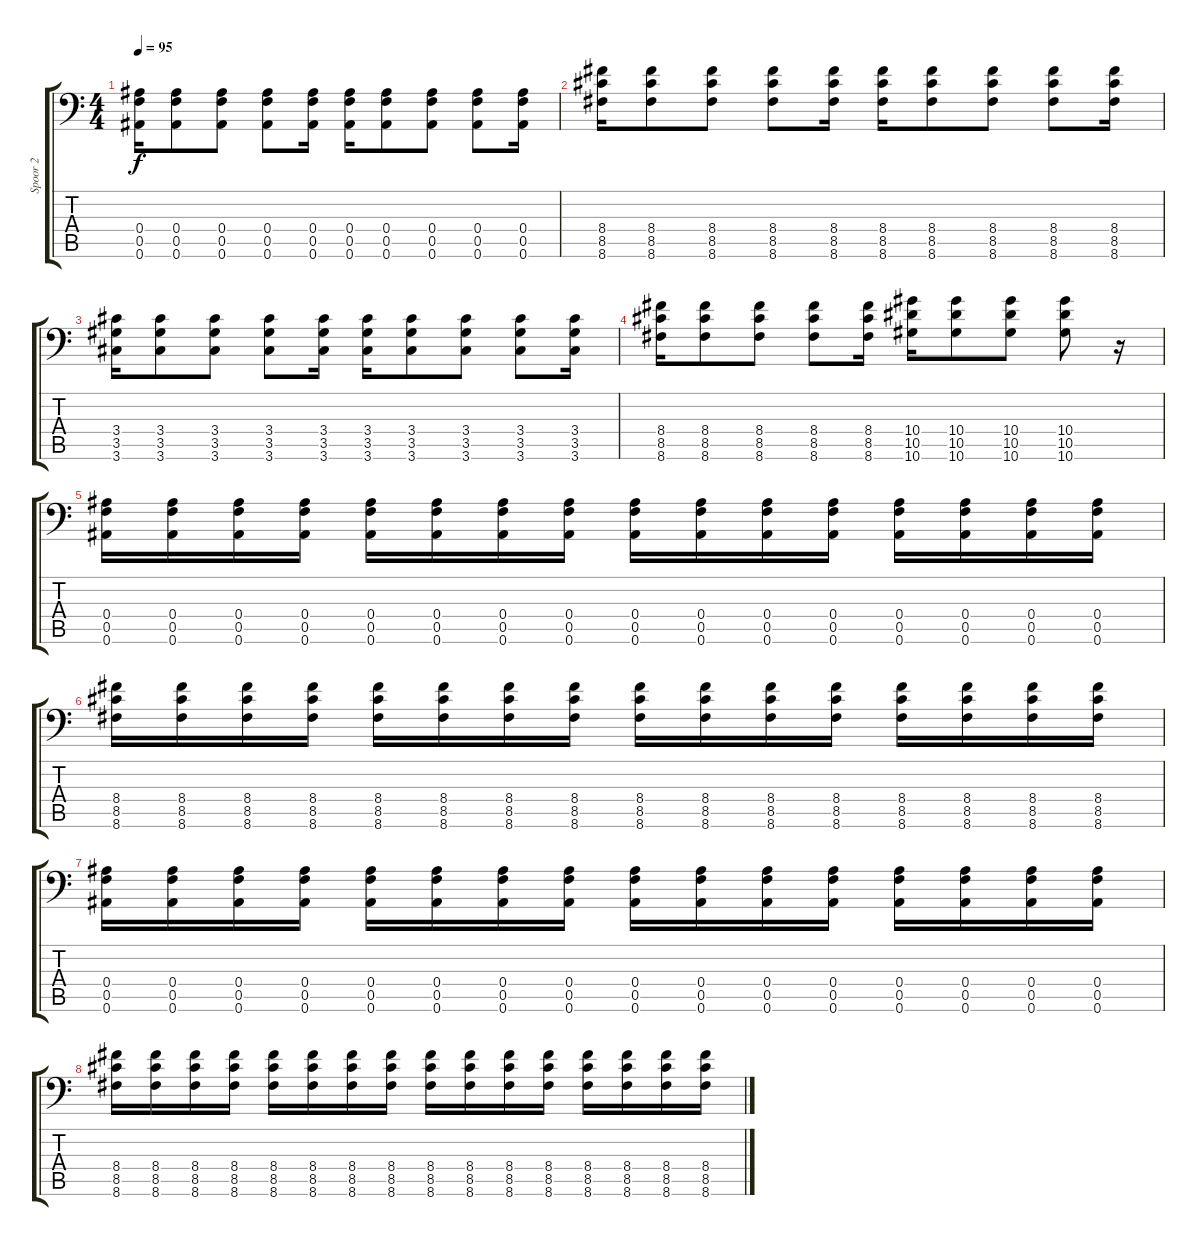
\track ("Spoor 2" "Spoor 2") {instrument distortionguitar}
\staff {score tabs}
\tuning (C4 G3 Eb3 Bb2 F2 Bb1) {hide}
\ts (4 4)
\tempo 95
\clef f4
\ks c
(0.4 0.5 0.6).16{dy f} (0.4 0.5 0.6).8 (0.4 0.5 0.6).8 (0.4 0.5 0.6).8 (0.4 0.5 0.6).16 (0.4 0.5 0.6).16 (0.4 0.5 0.6).8 (0.4 0.5 0.6).8 (0.4 0.5 0.6).8 (0.4 0.5 0.6).16 |
(8.4 8.5 8.6).16 (8.4 8.5 8.6).8 (8.4 8.5 8.6).8 (8.4 8.5 8.6).8 (8.4 8.5 8.6).16 (8.4 8.5 8.6).16 (8.4 8.5 8.6).8 (8.4 8.5 8.6).8 (8.4 8.5 8.6).8 (8.4 8.5 8.6).16 |
(3.4 3.5 3.6).16 (3.4 3.5 3.6).8 (3.4 3.5 3.6).8 (3.4 3.5 3.6).8 (3.4 3.5 3.6).16 (3.4 3.5 3.6).16 (3.4 3.5 3.6).8 (3.4 3.5 3.6).8 (3.4 3.5 3.6).8 (3.4 3.5 3.6).16 |
(8.4 8.5 8.6).16 (8.4 8.5 8.6).8 (8.4 8.5 8.6).8 (8.4 8.5 8.6).8 (8.4 8.5 8.6).16 (10.4 10.5 10.6).16 (10.4 10.5 10.6).8 (10.4 10.5 10.6).8 (10.4 10.5 10.6).8 r.16 |
(0.4 0.5 0.6).16 (0.4 0.5 0.6).16 (0.4 0.5 0.6).16 (0.4 0.5 0.6).16 (0.4 0.5 0.6).16 (0.4 0.5 0.6).16 (0.4 0.5 0.6).16 (0.4 0.5 0.6).16 (0.4 0.5 0.6).16 (0.4 0.5 0.6).16 (0.4 0.5 0.6).16 (0.4 0.5 0.6).16 (0.4 0.5 0.6).16 (0.4 0.5 0.6).16 (0.4 0.5 0.6).16 (0.4 0.5 0.6).16 |
(8.4 8.5 8.6).16 (8.4 8.5 8.6).16 (8.4 8.5 8.6).16 (8.4 8.5 8.6).16 (8.4 8.5 8.6).16 (8.4 8.5 8.6).16 (8.4 8.5 8.6).16 (8.4 8.5 8.6).16 (8.4 8.5 8.6).16 (8.4 8.5 8.6).16 (8.4 8.5 8.6).16 (8.4 8.5 8.6).16 (8.4 8.5 8.6).16 (8.4 8.5 8.6).16 (8.4 8.5 8.6).16 (8.4 8.5 8.6).16 |
(0.4 0.5 0.6).16 (0.4 0.5 0.6).16 (0.4 0.5 0.6).16 (0.4 0.5 0.6).16 (0.4 0.5 0.6).16 (0.4 0.5 0.6).16 (0.4 0.5 0.6).16 (0.4 0.5 0.6).16 (0.4 0.5 0.6).16 (0.4 0.5 0.6).16 (0.4 0.5 0.6).16 (0.4 0.5 0.6).16 (0.4 0.5 0.6).16 (0.4 0.5 0.6).16 (0.4 0.5 0.6).16 (0.4 0.5 0.6).16 |
(8.4 8.5 8.6).16 (8.4 8.5 8.6).16 (8.4 8.5 8.6).16 (8.4 8.5 8.6).16 (8.4 8.5 8.6).16 (8.4 8.5 8.6).16 (8.4 8.5 8.6).16 (8.4 8.5 8.6).16 (8.4 8.5 8.6).16 (8.4 8.5 8.6).16 (8.4 8.5 8.6).16 (8.4 8.5 8.6).16 (8.4 8.5 8.6).16 (8.4 8.5 8.6).16 (8.4 8.5 8.6).16 (8.4 8.5 8.6).16
